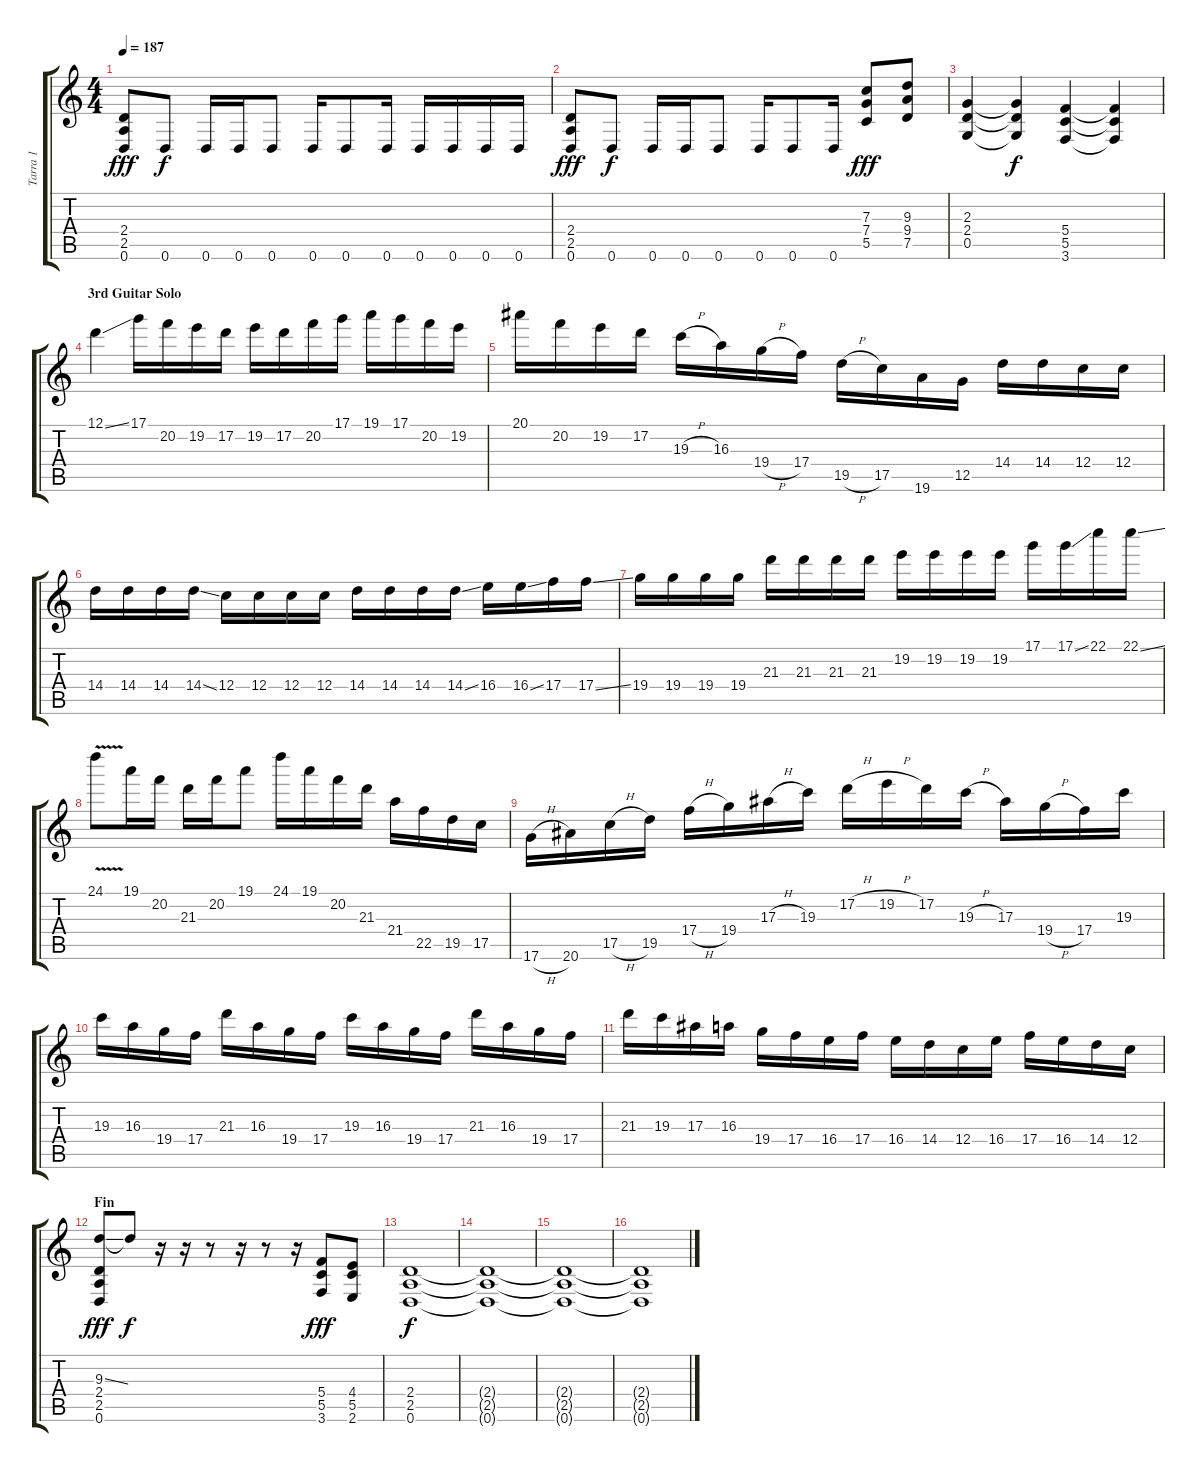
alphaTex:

\track ("Tarra 1" "Tarra 1") {instrument distortionguitar}
\staff {score tabs}
\tuning (D4 A3 F3 C3 G2 D2) {hide}
\ts (4 4)
\tempo 187
\clef g2
\ks c
(2.4 2.5 0.6).8{dy fff} 0.6.8{dy f} 0.6.16 0.6.16 0.6.8 0.6.16 0.6.8 0.6.16 0.6.16 0.6.16 0.6.16 0.6.16 |
(2.4 2.5 0.6).8{dy fff} 0.6.8{dy f} 0.6.16 0.6.16 0.6.8 0.6.16 0.6.8 0.6.16 (7.3 7.4 5.5).8{dy fff} (9.3 9.4 7.5).8 |
(2.3 2.4 0.5).4 (2.3{t} 2.4{t} 0.5{t}).4{dy f} (5.4 5.5 3.6).4 (5.4{t} 5.5{t} 3.6{t}).4 |
\section ("" "3rd Guitar Solo")
12.1{ss}.4 17.1.16 20.2.16 19.2.16 17.2.16 19.2.16 17.2.16 20.2.16 17.1.16 19.1.16 17.1.16 20.2.16 19.2.16 |
20.1.16 20.2.16 19.2.16 17.2.16 19.3{h}.16 16.3.16 19.4{h}.16 17.4.16 19.5{h}.16 17.5.16 19.6.16 12.5.16 14.4.16 14.4.16 12.4.16 12.4.16 |
14.4.16 14.4.16 14.4.16 14.4{ss}.16 12.4.16 12.4.16 12.4.16 12.4.16 14.4.16 14.4.16 14.4.16 14.4{ss}.16 16.4.16 16.4{ss}.16 17.4.16 17.4{ss}.16 |
19.4.16 19.4.16 19.4.16 19.4.16 21.3.16 21.3.16 21.3.16 21.3.16 19.2.16 19.2.16 19.2.16 19.2.16 17.1.16 17.1{ss}.16 22.1.16 22.1{ss}.16 |
24.1{v}.8 19.1.16 20.2.16 21.3.16 20.2.16 19.1.8 24.1.16 19.1.16 20.2.16 21.3.16 21.4.16 22.5.16 19.5.16 17.5.16 |
17.6{h}.16 20.6.16 17.5{h}.16 19.5.16 17.4{h}.16 19.4.16 17.3{h}.16 19.3.16 17.2{h}.16 19.2{h}.16 17.2.16 19.3{h}.16 17.3.16 19.4{h}.16 17.4.16 19.3.16 |
19.3.16 16.3.16 19.4.16 17.4.16 21.3.16 16.3.16 19.4.16 17.4.16 19.3.16 16.3.16 19.4.16 17.4.16 21.3.16 16.3.16 19.4.16 17.4.16 |
21.3.16 19.3.16 17.3.16 16.3.16 19.4.16 17.4.16 16.4.16 17.4.16 16.4.16 14.4.16 12.4.16 16.4.16 17.4.16 16.4.16 14.4.16 12.4.16 |
\section ("" "Fin")
(9.3{ss} 2.4 2.5 0.6).8{dy fff} 9.3{t}.8{dy f} r.16 r.16 r.8 r.16 r.8 r.16 (5.4 5.5 3.6).8{dy fff} (4.4 5.5 2.6).8 |
(2.4 2.5 0.6).1{dy f volume 0} |
(2.4{t} 2.5{t} 0.6{t}).1 |
(2.4{t} 2.5{t} 0.6{t}).1 |
(2.4{t} 2.5{t} 0.6{t}).1
